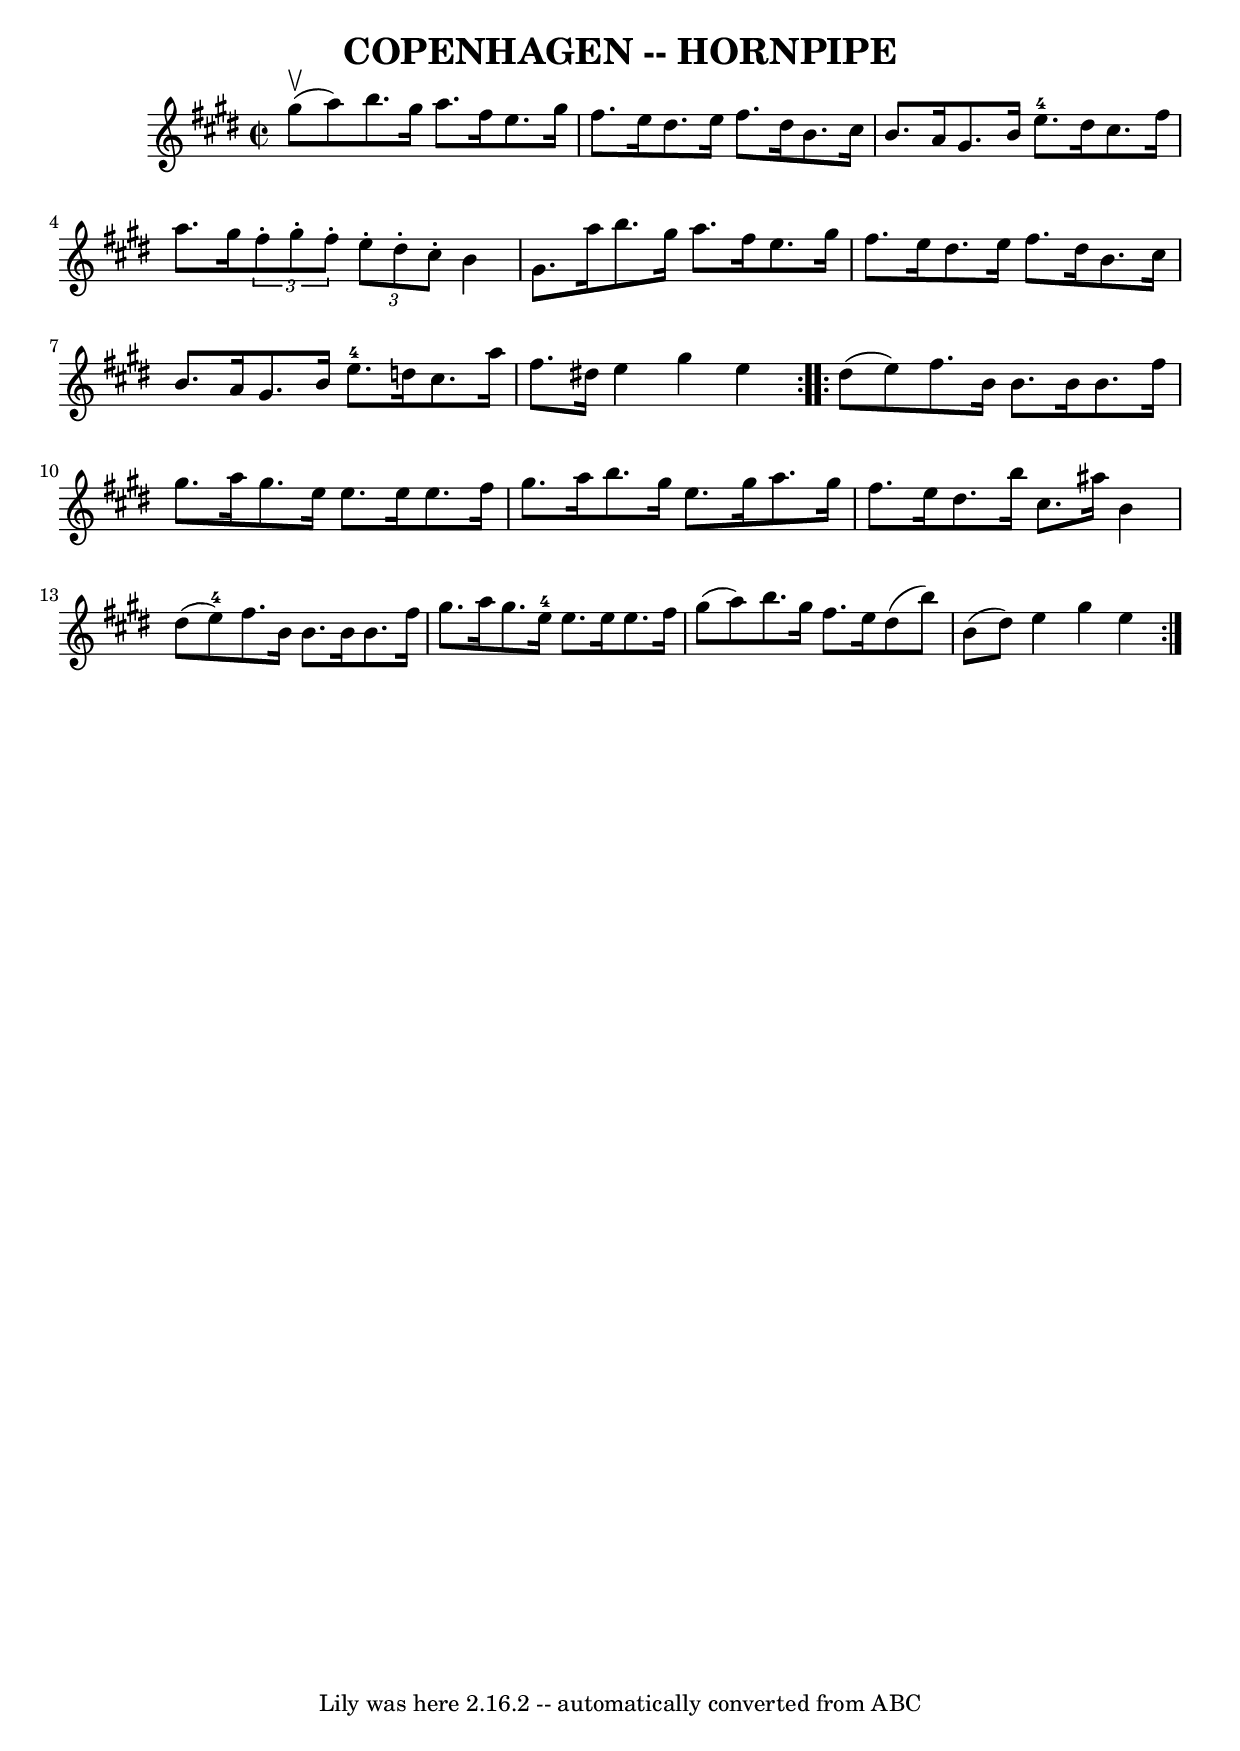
\version "2.7.40"
\include "Mammoth.ily"
\header {
	%% book = "Ryan's Mammoth Collection of Fiddle Tunes"
	crossRefNumber = "1"
	footnotes = "\\\\\\\\(Can be used as a Clog.)"
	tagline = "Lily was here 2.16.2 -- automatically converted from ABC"
	title = "COPENHAGEN -- HORNPIPE"
}
voicedefault =  {
\set Score.defaultBarType = "empty"

\repeat volta 2 {
\override Staff.TimeSignature #'style = #'C
 \time 2/2 \key e \major gis''8 (^\upbow a''8)       |
 b''8.  
 gis''16 a''8. fis''16 e''8. gis''16 fis''8. e''16    
|
 dis''8. e''16 fis''8. dis''16 b'8. cis''16 b'8.    
a'16    |
 gis'8. b'16 e''8.-4 dis''16    |
 cis''8. 
 fis''16 a''8. gis''16    |
   \times 2/3 { fis''8 -. gis''8 
-. fis''8 -. }   \times 2/3 { e''8 -. dis''8 -. cis''8 -. } b'4    
gis'8. a''16    |
     |
 b''8. gis''16 a''8. fis''16 
 e''8. gis''16 fis''8. e''16    |
 dis''8. e''16    
fis''8. dis''16 b'8. cis''16 b'8. a'16    |
 gis'8.    
b'16 e''8.-4 d''16 cis''8. a''16 fis''8. dis''!16    
|
 e''4 gis''4 e''4    }     \repeat volta 2 { dis''8 (e''8  
-)       |
 fis''8. b'16 b'8. b'16 b'8. fis''16    
gis''8. a''16    |
 gis''8. e''16 e''8. e''16 e''8.    
fis''16 gis''8. a''16    |
 b''8. gis''16 e''8. gis''16  
 a''8. gis''16 fis''8. e''16    |
 dis''8. b''16    
cis''8. ais''16 b'4 dis''8 (e''8-4)   |
     |
   
fis''8. b'16 b'8. b'16 b'8. fis''16 gis''8. a''16    
|
 gis''8. e''16-4 e''8. e''16 e''8. fis''16 gis''8 
(a''8)   |
 b''8. gis''16 fis''8. e''16 dis''8 (
b''8) b'8 (dis''8)   |
 e''4 gis''4 e''4    }   
}

\score{
    <<

	\context Staff="default"
	{
	    \voicedefault 
	}

    >>
	\layout {
	}
	\midi {}
}
